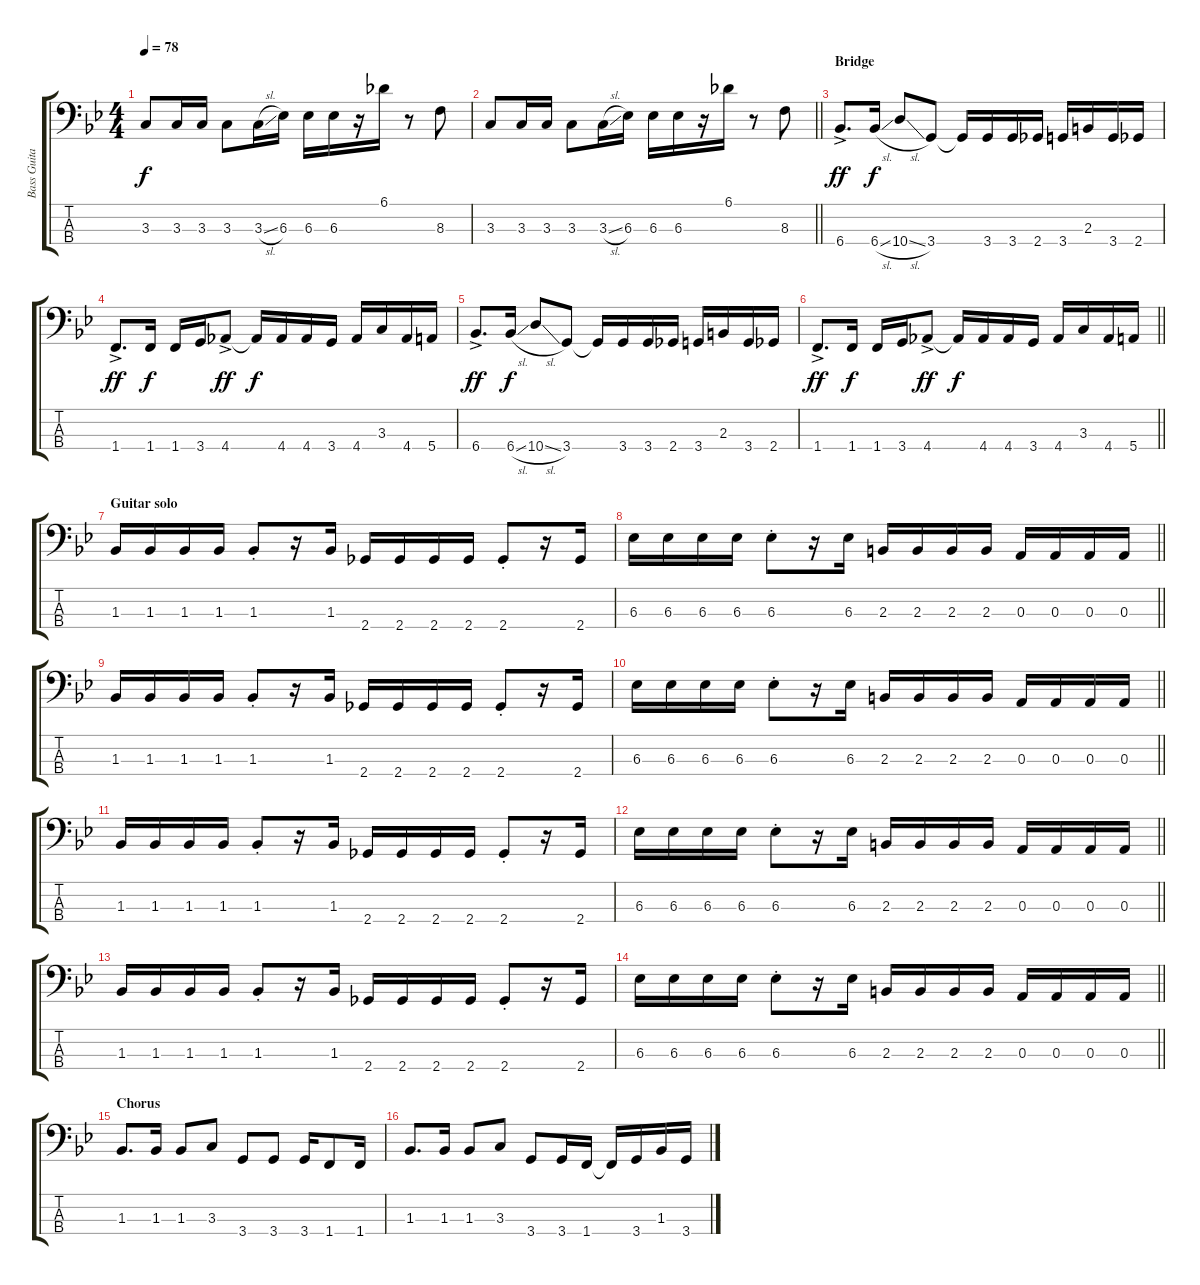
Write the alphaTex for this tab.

\track ("Bass Guitar" "Bass Guita") {instrument electricbassfinger}
\staff {score tabs}
\tuning (G2 D2 A1 E1) {hide}
\ts (4 4)
\tempo 78
\clef f4
\ks gminor
3.3.8{dy f} 3.3.16 3.3.16 3.3.8 3.3{sl}.16 6.3.16 6.3.16 6.3.16 r.16 6.1.16 r.8 8.3.8 |
\barLineRight lightlight
3.3.8 3.3.16 3.3.16 3.3.8 3.3{sl}.16 6.3.16 6.3.16 6.3.16 r.16 6.1.16 r.8 8.3.8 |
\section ("" "Bridge")
6.4{ac}.8{d dy ff} 6.4{sl}.16{dy f} 10.4{sl}.8 3.4.8 3.4{t}.16 3.4.16 3.4.16 2.4.16 3.4.16 2.3.16 3.4.16 2.4.16 |
1.4{ac}.8{d dy ff} 1.4.16{dy f} 1.4.16 3.4.16 4.4{ac}.8{dy ff} 4.4{t}.16{dy f} 4.4.16 4.4.16 3.4.16 4.4.16 3.3.16 4.4.16 5.4.16 |
6.4{ac}.8{d dy ff} 6.4{sl}.16{dy f} 10.4{sl}.8 3.4.8 3.4{t}.16 3.4.16 3.4.16 2.4.16 3.4.16 2.3.16 3.4.16 2.4.16 |
\barLineRight lightlight
1.4{ac}.8{d dy ff} 1.4.16{dy f} 1.4.16 3.4.16 4.4{ac}.8{dy ff} 4.4{t}.16{dy f} 4.4.16 4.4.16 3.4.16 4.4.16 3.3.16 4.4.16 5.4.16 |
\section ("" "Guitar solo ")
1.3.16 1.3.16 1.3.16 1.3.16 1.3{st}.8 r.16 1.3.16 2.4.16 2.4.16 2.4.16 2.4.16 2.4{st}.8 r.16 2.4.16 |
\barLineRight lightlight
6.3.16 6.3.16 6.3.16 6.3.16 6.3{st}.8 r.16 6.3.16 2.3.16 2.3.16 2.3.16 2.3.16 0.3.16 0.3.16 0.3.16 0.3.16 |
1.3.16 1.3.16 1.3.16 1.3.16 1.3{st}.8 r.16 1.3.16 2.4.16 2.4.16 2.4.16 2.4.16 2.4{st}.8 r.16 2.4.16 |
\barLineRight lightlight
6.3.16 6.3.16 6.3.16 6.3.16 6.3{st}.8 r.16 6.3.16 2.3.16 2.3.16 2.3.16 2.3.16 0.3.16 0.3.16 0.3.16 0.3.16 |
1.3.16 1.3.16 1.3.16 1.3.16 1.3{st}.8 r.16 1.3.16 2.4.16 2.4.16 2.4.16 2.4.16 2.4{st}.8 r.16 2.4.16 |
\barLineRight lightlight
6.3.16 6.3.16 6.3.16 6.3.16 6.3{st}.8 r.16 6.3.16 2.3.16 2.3.16 2.3.16 2.3.16 0.3.16 0.3.16 0.3.16 0.3.16 |
1.3.16 1.3.16 1.3.16 1.3.16 1.3{st}.8 r.16 1.3.16 2.4.16 2.4.16 2.4.16 2.4.16 2.4{st}.8 r.16 2.4.16 |
\barLineRight lightlight
6.3.16 6.3.16 6.3.16 6.3.16 6.3{st}.8 r.16 6.3.16 2.3.16 2.3.16 2.3.16 2.3.16 0.3.16 0.3.16 0.3.16 0.3.16 |
\section ("" "Chorus ")
1.3.8{d} 1.3.16 1.3.8 3.3.8 3.4.8 3.4.8 3.4.16 1.4.8 1.4.16 |
1.3.8{d} 1.3.16 1.3.8 3.3.8 3.4.8 3.4.16 1.4.16 1.4{t}.16 3.4.16 1.3.16 3.4.16
